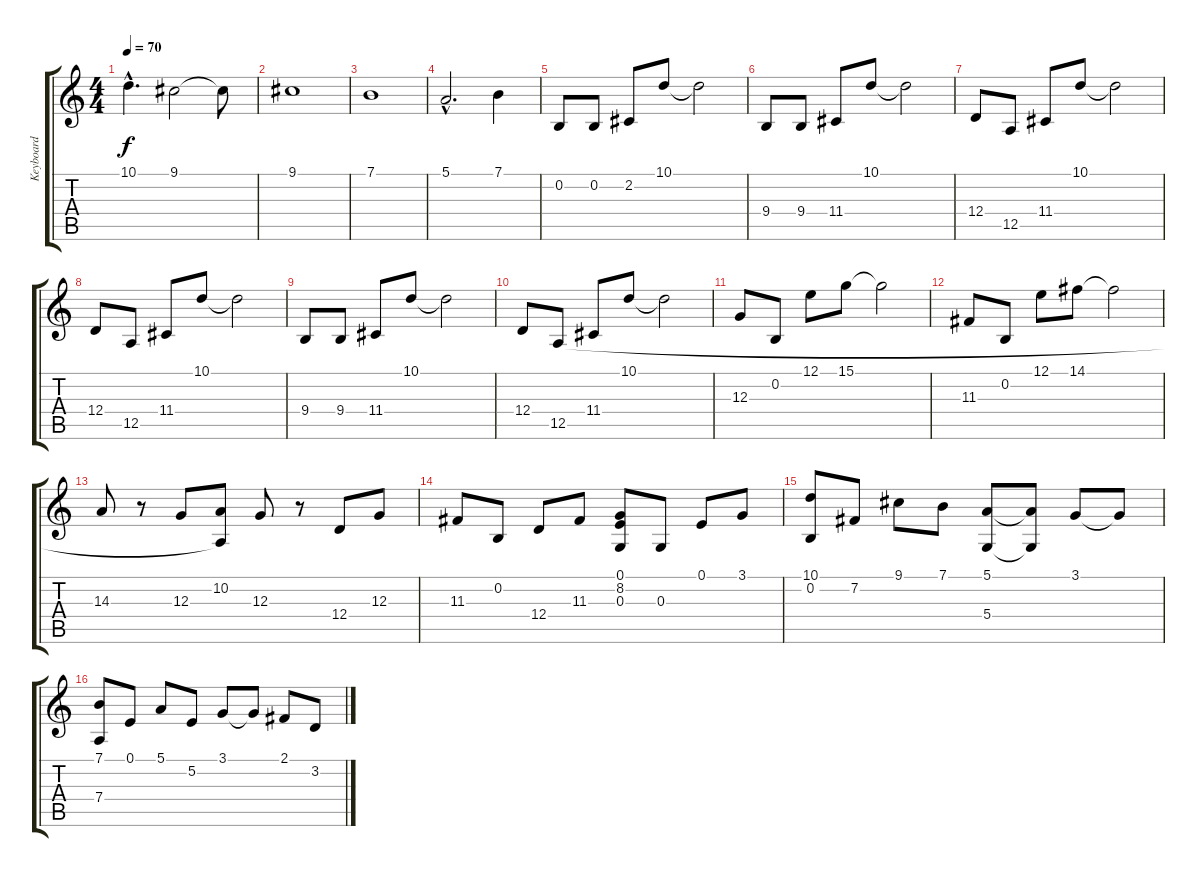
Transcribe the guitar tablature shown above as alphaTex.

\track ("Keyboard" "Keyboard") {instrument musicbox}
\staff {score tabs}
\tuning (E4 B3 G3 D3 A2 E2) {hide}
\ts (4 4)
\tempo 70
\clef g2
\ks c
10.1{hac}.4{d dy f} 9.1.2 9.1{t}.8 |
9.1.1 |
7.1.1 |
5.1{hac}.2{d} 7.1.4 |
0.2.8{volume 10} 0.2.8 2.2.8 10.1.8 10.1{t}.2 |
9.4.8 9.4.8 11.4.8 10.1.8 10.1{t}.2 |
12.4.8 12.5.8 11.4.8 10.1.8 10.1{t}.2 |
12.4.8 12.5.8 11.4.8 10.1.8 10.1{t}.2 |
9.4.8 9.4.8 11.4.8 10.1.8 10.1{t}.2 |
12.4.8 12.5.8 11.4.8 10.1.8 10.1{t}.2 |
12.3.8 0.2.8 12.1.8 15.1.8 15.1{t}.2 |
11.3.8 0.2.8 12.1.8 14.1.8 14.1{t}.2 |
14.3.8 r.8 12.3.8 (10.2 12.5{t}).8 12.3.8 r.8 12.4.8 12.3.8 |
11.3.8 0.2.8 12.4.8 11.3.8 (0.1 8.2 0.3).8 0.3.8 0.1.8 3.1.8 |
(10.1 0.2).8 7.2.8 9.1.8 7.1.8 (5.1 5.4).8 (5.1{t} 5.4{t}).8 3.1.8 3.1{t}.8 |
(7.1 7.4).8 0.1.8 5.1.8 5.2.8 3.1.8 3.1{t}.8 2.1.8 3.2.8
